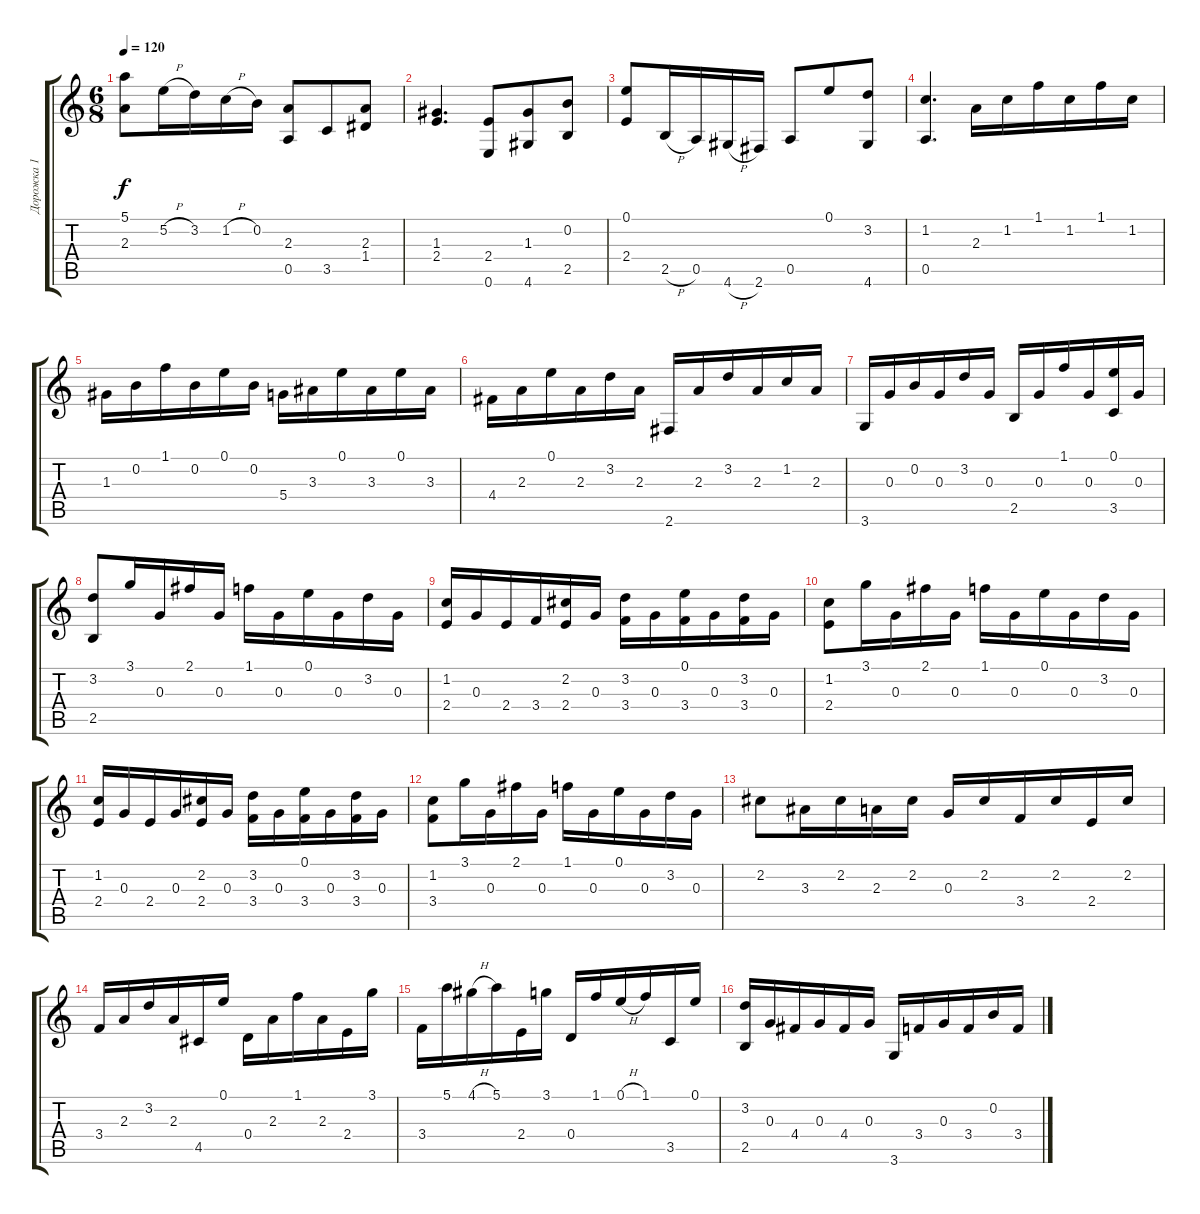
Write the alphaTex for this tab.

\track ("Дорожка 1" "Дорожка 1") {instrument acousticguitarnylon}
\staff {score tabs}
\tuning (E4 B3 G3 D3 A2 E2) {hide}
\ts (6 8)
\tempo 120
\clef g2
\ks c
(5.1 2.3).8{dy f} 5.2{h}.16 3.2.16 1.2{h}.16 0.2.16 (2.3 0.5).8 3.5.8 (2.3 1.4).8 |
(1.3 2.4).4{d} (2.4 0.6).8 (1.3 4.6).8 (0.2 2.5).8 |
(0.1 2.4).8 2.5{h}.16 0.5.16 4.6{h}.16 2.6.16 0.5.8 0.1.8 (3.2 4.6).8 |
(1.2 0.5).4{d} 2.3.16 1.2.16 1.1.16 1.2.16 1.1.16 1.2.16 |
1.3.16 0.2.16 1.1.16 0.2.16 0.1.16 0.2.16 5.4.16 3.3.16 0.1.16 3.3.16 0.1.16 3.3.16 |
4.4.16 2.3.16 0.1.16 2.3.16 3.2.16 2.3.16 2.6.16 2.3.16 3.2.16 2.3.16 1.2.16 2.3.16 |
3.6.16 0.3.16 0.2.16 0.3.16 3.2.16 0.3.16 2.5.16 0.3.16 1.1.16 0.3.16 (0.1 3.5).16 0.3.16 |
(3.2 2.5).8 3.1.16 0.3.16 2.1.16 0.3.16 1.1.16 0.3.16 0.1.16 0.3.16 3.2.16 0.3.16 |
(1.2 2.4).16 0.3.16 2.4.16 3.4.16 (2.2 2.4).16 0.3.16 (3.2 3.4).16 0.3.16 (0.1 3.4).16 0.3.16 (3.2 3.4).16 0.3.16 |
(1.2 2.4).8 3.1.16 0.3.16 2.1.16 0.3.16 1.1.16 0.3.16 0.1.16 0.3.16 3.2.16 0.3.16 |
(1.2 2.4).16 0.3.16 2.4.16 0.3.16 (2.2 2.4).16 0.3.16 (3.2 3.4).16 0.3.16 (0.1 3.4).16 0.3.16 (3.2 3.4).16 0.3.16 |
(1.2 3.4).8 3.1.16 0.3.16 2.1.16 0.3.16 1.1.16 0.3.16 0.1.16 0.3.16 3.2.16 0.3.16 |
2.2.8 3.3.16 2.2.16 2.3.16 2.2.16 0.3.16 2.2.16 3.4.16 2.2.16 2.4.16 2.2.16 |
3.4.16 2.3.16 3.2.16 2.3.16 4.5.16 0.1.16 0.4.16 2.3.16 1.1.16 2.3.16 2.4.16 3.1.16 |
3.4.16 5.1.16 4.1{h}.16 5.1.16 2.4.16 3.1.16 0.4.16 1.1.16 0.1{h}.16 1.1.16 3.5.16 0.1.16 |
(3.2 2.5).16 0.3.16 4.4.16 0.3.16 4.4.16 0.3.16 3.6.16 3.4.16 0.3.16 3.4.16 0.2.16 3.4.16
